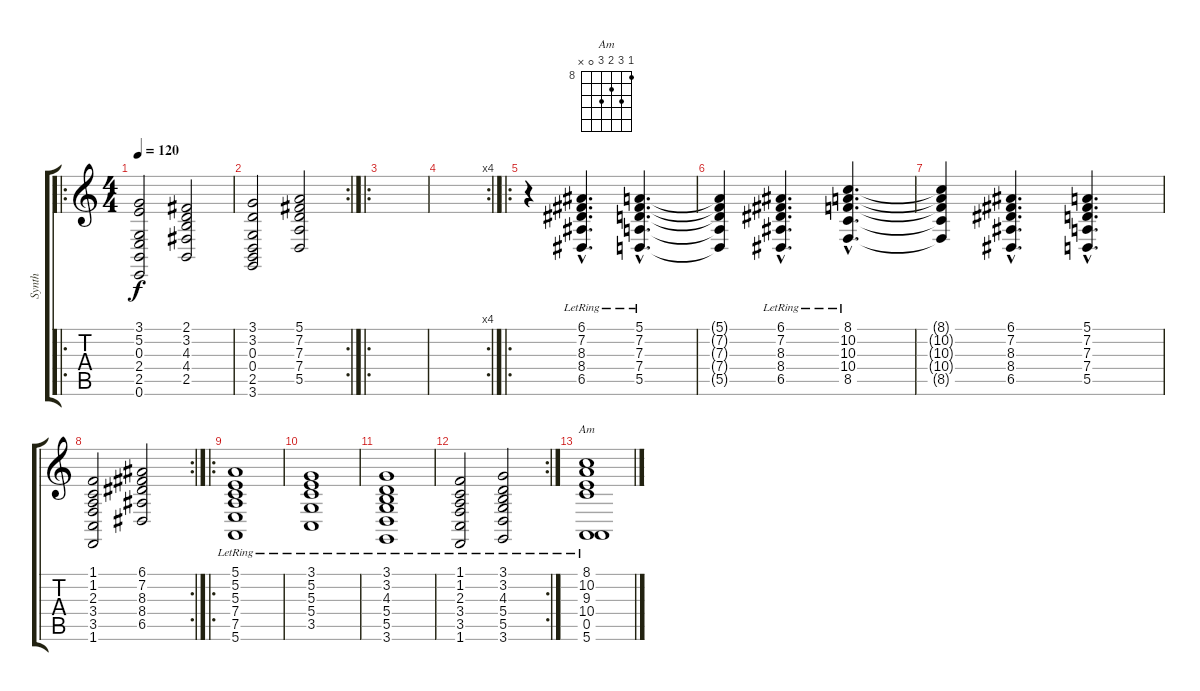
\track ("Synth" "Synth") {instrument choiraahs}
\staff {score tabs}
\tuning (E4 B3 G3 D3 A2 E2) {hide}
\chord ("Am" 8 10 9 10 0 x) {firstfret 8}
\ro
\ts (4 4)
\tempo 120
\clef g2
\ks c
(3.1 5.2 0.3 2.4 2.5 0.6).2{dy f} (2.1 3.2 4.3 4.4 2.5).2 |
\rc 2
(3.1 3.2 0.3 0.4 2.5 3.6).2 (5.1 7.2 7.3 7.4 5.5).2 |
\ro
|
\rc 4
|
\ro
r.4 (6.1{hac lr} 7.2{hac lr} 8.3{hac lr} 8.4{hac lr} 6.5{hac lr}).4{d} (5.1{hac lr} 7.2{hac lr} 7.3{hac lr} 7.4{hac lr} 5.5{hac lr}).4{d} |
(5.1{t} 7.2{t} 7.3{t} 7.4{t} 5.5{t}).4 (6.1{hac lr} 7.2{hac lr} 8.3{hac lr} 8.4{hac lr} 6.5{hac lr}).4{d} (8.1{hac lr} 10.2{hac lr} 10.3{hac lr} 10.4{hac lr} 8.5{hac lr}).4{d} |
(8.1{t} 10.2{t} 10.3{t} 10.4{t} 8.5{t}).4 (6.1{hac} 7.2{hac} 8.3{hac} 8.4{hac} 6.5{hac}).4{d} (5.1{hac} 7.2{hac} 7.3{hac} 7.4{hac} 5.5{hac}).4{d} |
\rc 2
(1.1 1.2 2.3 3.4 3.5 1.6).2 (6.1 7.2 8.3 8.4 6.5).2 |
\ro
(5.1{lr} 5.2{lr} 5.3{lr} 7.4{lr} 7.5{lr} 5.6{lr}).1 |
(3.1{lr} 5.2{lr} 5.3{lr} 5.4{lr} 3.5{lr}).1 |
(3.1{lr} 3.2{lr} 4.3{lr} 5.4{lr} 5.5{lr} 3.6{lr}).1 |
\rc 2
(1.1{lr} 1.2{lr} 2.3{lr} 3.4{lr} 3.5{lr} 1.6{lr}).2 (3.1{lr} 3.2{lr} 4.3{lr} 5.4{lr} 5.5{lr} 3.6{lr}).2 |
(8.1{lr} 10.2{lr} 9.3{lr} 10.4{lr} 0.5{lr} 5.6{lr}).1{ch "Am"}
